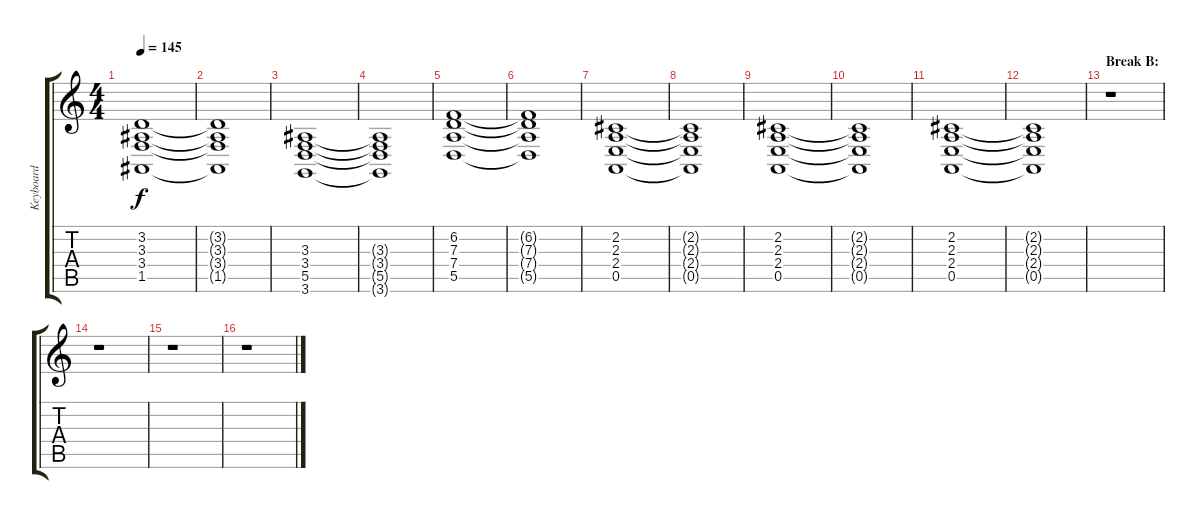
\track ("Keyboard" "Keyboard") {instrument pad8sweep}
\staff {score tabs}
\tuning (E4 B3 G3 D3 A2 E2) {hide}
\ts (4 4)
\tempo 145
\clef g2
\ks c
(3.2 3.3 3.4 1.5).1{dy f} |
(3.2{t} 3.3{t} 3.4{t} 1.5{t}).1 |
(3.3 3.4 5.5 3.6).1 |
(3.3{t} 3.4{t} 5.5{t} 3.6{t}).1 |
(6.2 7.3 7.4 5.5).1 |
(6.2{t} 7.3{t} 7.4{t} 5.5{t}).1 |
(2.2 2.3 2.4 0.5).1 |
(2.2{t} 2.3{t} 2.4{t} 0.5{t}).1 |
(2.2 2.3 2.4 0.5).1 |
(2.2{t} 2.3{t} 2.4{t} 0.5{t}).1 |
(2.2 2.3 2.4 0.5).1 |
(2.2{t} 2.3{t} 2.4{t} 0.5{t}).1 |
\section ("" "Break B:")
r.1 |
r.1 |
r.1 |
r.1
